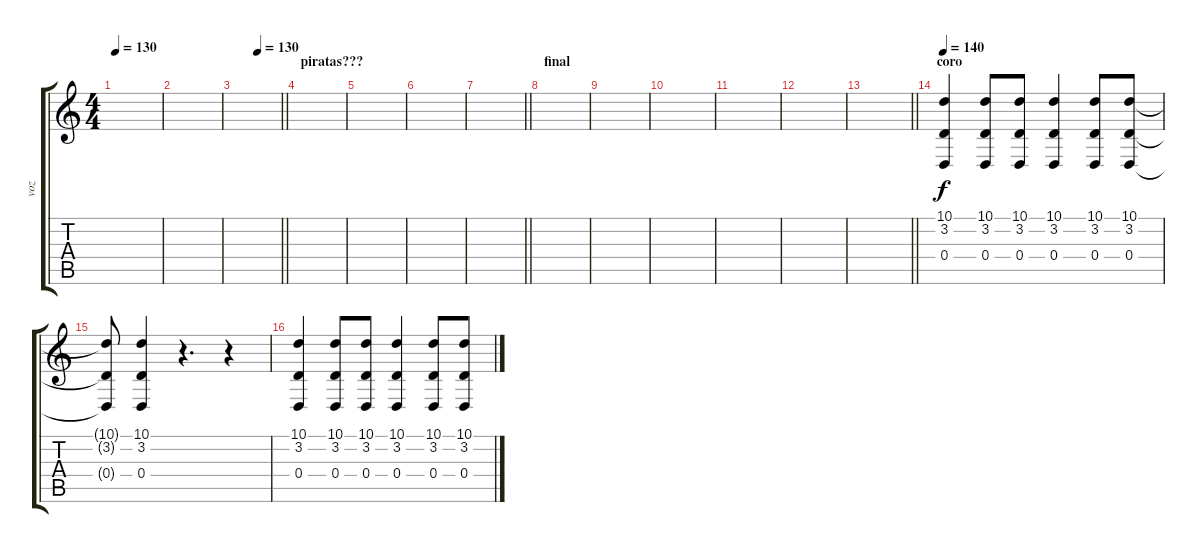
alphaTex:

\track ("voz" "voz") {instrument choiraahs}
\staff {score tabs}
\tuning (E4 B3 G3 D3 A2 E2) {hide}
\ts (4 4)
\tempo 130
\clef g2
\ks c
|
|
\tempo (130 0.5)
\barLineRight lightlight
|
\section ("" "piratas???")
|
|
|
\barLineRight lightlight
|
\section ("" "final")
|
|
|
|
|
\barLineRight lightlight
|
\section ("" "coro")
\tempo 140
(10.1 3.2 0.4).4 (10.1 3.2 0.4).8 (10.1 3.2 0.4).8 (10.1 3.2 0.4).4 (10.1 3.2 0.4).8 (10.1 3.2 0.4).8 |
(10.1{t} 3.2{t} 0.4{t}).8 (10.1 3.2 0.4).4 r.4{d} r.4 |
(10.1 3.2 0.4).4 (10.1 3.2 0.4).8 (10.1 3.2 0.4).8 (10.1 3.2 0.4).4 (10.1 3.2 0.4).8 (10.1 3.2 0.4).8
